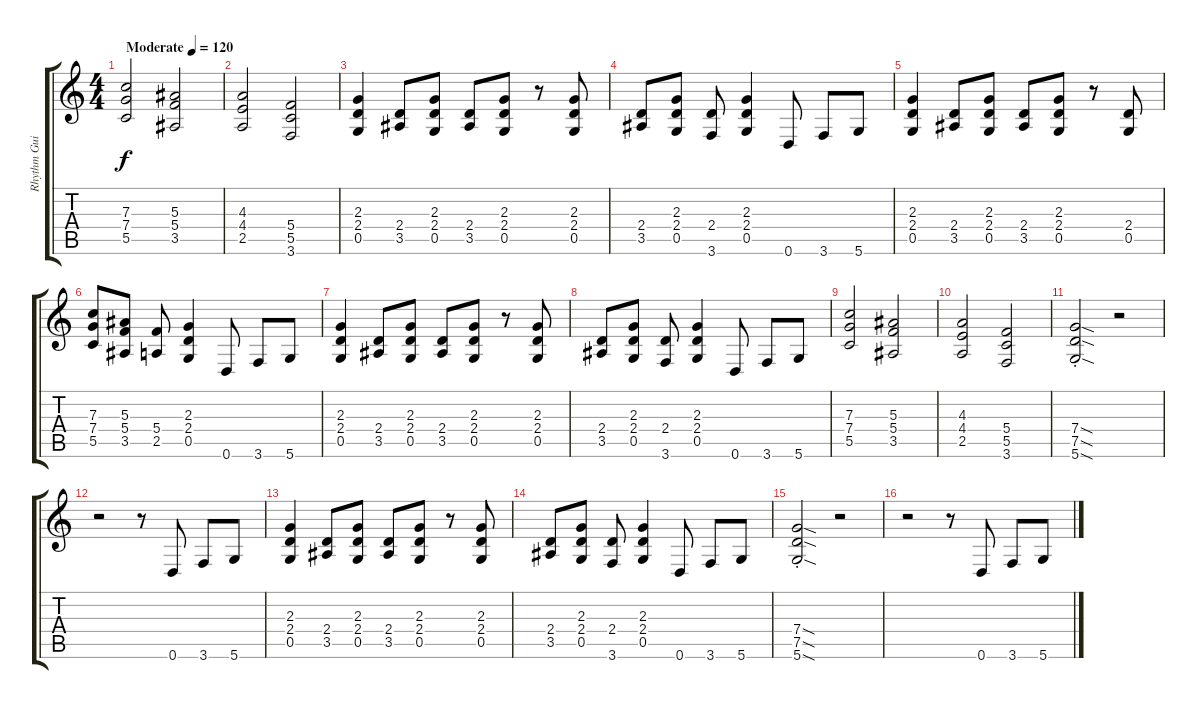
\track ("Rhythm Guitar Right" "Rhythm Gui") {instrument overdrivenguitar}
\staff {score tabs}
\tuning (D4 A3 F3 C3 G2 D2) {hide}
\ts (4 4)
\tempo (120 "Moderate")
\clef g2
\ks c
(7.3 7.4 5.5).2{dy f instrument overdrivenguitar} (5.3 5.4 3.5).2 |
(4.3 4.4 2.5).2 (5.4 5.5 3.6).2 |
(2.3 2.4 0.5).4 (2.4 3.5).8 (2.3 2.4 0.5).8 (2.4 3.5).8 (2.3 2.4 0.5).8 r.8 (2.3 2.4 0.5).8 |
(2.4 3.5).8 (2.3 2.4 0.5).8 (2.4 3.6).8 (2.3 2.4 0.5).4 0.6.8 3.6.8 5.6.8 |
(2.3 2.4 0.5).4 (2.4 3.5).8 (2.3 2.4 0.5).8 (2.4 3.5).8 (2.3 2.4 0.5).8 r.8 (2.4 0.5).8 |
(7.3 7.4 5.5).8 (5.3 5.4 3.5).8 (5.4 2.5).8 (2.3 2.4 0.5).4 0.6.8 3.6.8 5.6.8 |
(2.3 2.4 0.5).4 (2.4 3.5).8 (2.3 2.4 0.5).8 (2.4 3.5).8 (2.3 2.4 0.5).8 r.8 (2.3 2.4 0.5).8 |
(2.4 3.5).8 (2.3 2.4 0.5).8 (2.4 3.6).8 (2.3 2.4 0.5).4 0.6.8 3.6.8 5.6.8 |
(7.3 7.4 5.5).2 (5.3 5.4 3.5).2 |
(4.3 4.4 2.5).2 (5.4 5.5 3.6).2 |
(7.4{sod st} 7.5{sod st} 5.6{sod st}).2 r.2 |
r.2 r.8 0.6.8 3.6.8 5.6.8 |
(2.3 2.4 0.5).4 (2.4 3.5).8 (2.3 2.4 0.5).8 (2.4 3.5).8 (2.3 2.4 0.5).8 r.8 (2.3 2.4 0.5).8 |
(2.4 3.5).8 (2.3 2.4 0.5).8 (2.4 3.6).8 (2.3 2.4 0.5).4 0.6.8 3.6.8 5.6.8 |
(7.4{sod st} 7.5{sod st} 5.6{sod st}).2 r.2 |
r.2 r.8 0.6.8 3.6.8 5.6.8
